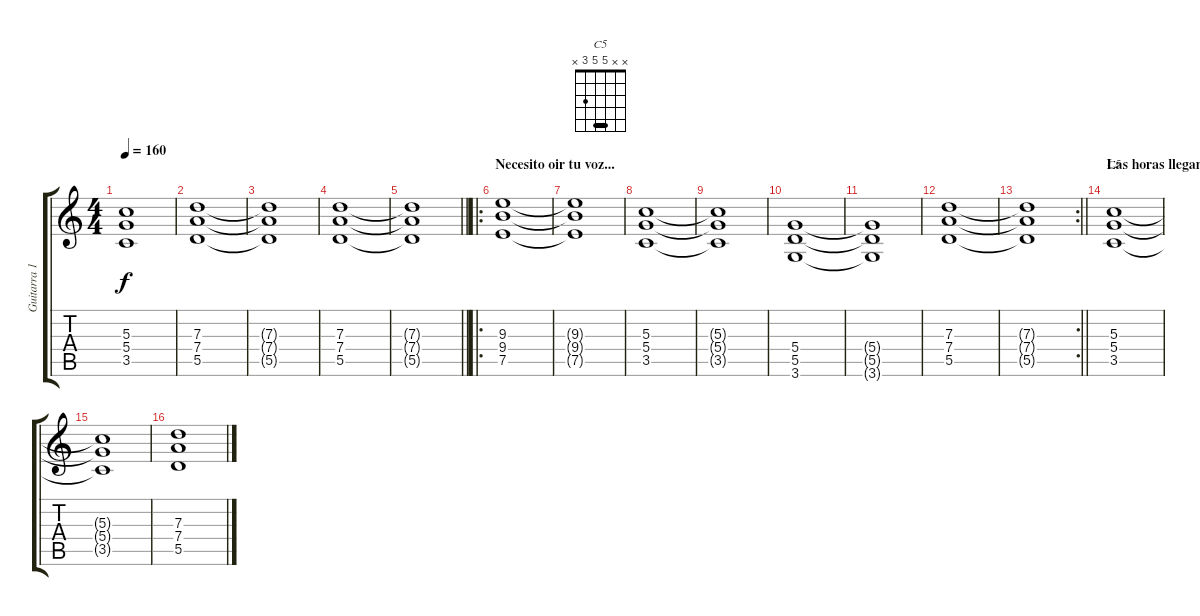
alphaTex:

\track ("Guitarra 1" "Guitarra 1") {instrument distortionguitar}
\staff {score tabs}
\tuning (E4 B3 G3 D3 A2 E2) {hide}
\chord ("C5" x x 5 5 3 x) {barre 5}
\ts (4 4)
\tempo 160
\clef g2
\ks c
(5.3{t} 5.4{t} 3.5{t}).1{dy f} |
(7.3 7.4 5.5).1 |
(7.3{t} 7.4{t} 5.5{t}).1 |
(7.3 7.4 5.5).1 |
\barLineRight lightlight
(7.3{t} 7.4{t} 5.5{t}).1 |
\ro
\section ("" "Necesito oir tu voz...")
(9.3 9.4 7.5).1 |
(9.3{t} 9.4{t} 7.5{t}).1 |
(5.3 5.4 3.5).1 |
(5.3{t} 5.4{t} 3.5{t}).1 |
(5.4 5.5 3.6).1 |
(5.4{t} 5.5{t} 3.6{t}).1 |
(7.3 7.4 5.5).1 |
\rc 2
\barLineRight lightlight
(7.3{t} 7.4{t} 5.5{t}).1 |
\section ("" "Las horas llegan y se van...")
(5.3 5.4 3.5).1{ch "C5"} |
(5.3{t} 5.4{t} 3.5{t}).1 |
(7.3 7.4 5.5).1
